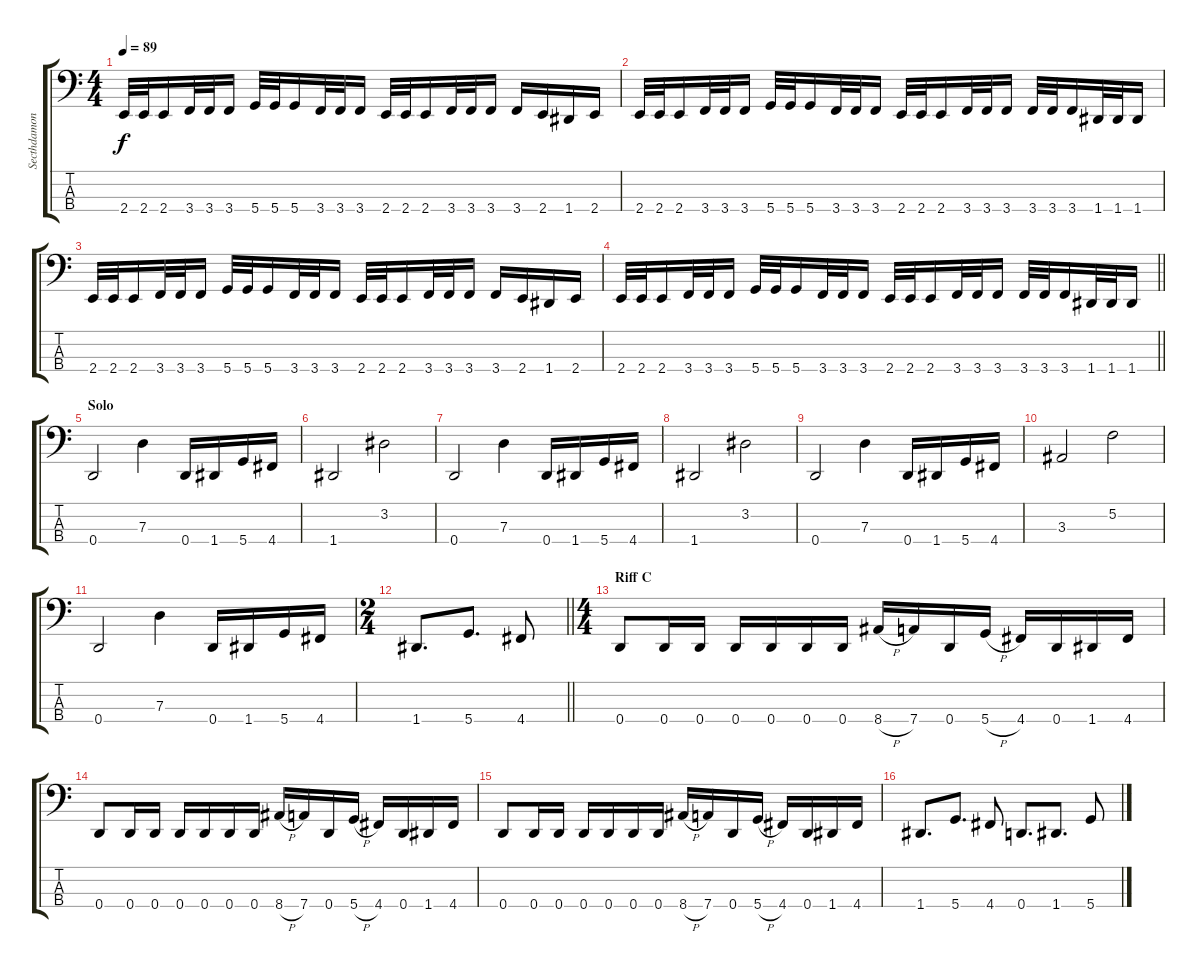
\track ("Secthdamon" "Secthdamon") {instrument electricbassfinger}
\staff {score tabs}
\tuning (F2 C2 G1 D1) {hide}
\ts (4 4)
\tempo 89
\clef f4
\ks c
2.4.32{dy f} 2.4.32 2.4.16 3.4.32 3.4.32 3.4.16 5.4.32 5.4.32 5.4.16 3.4.32 3.4.32 3.4.16 2.4.32 2.4.32 2.4.16 3.4.32 3.4.32 3.4.16 3.4.16 2.4.16 1.4.16 2.4.16 |
2.4.32 2.4.32 2.4.16 3.4.32 3.4.32 3.4.16 5.4.32 5.4.32 5.4.16 3.4.32 3.4.32 3.4.16 2.4.32 2.4.32 2.4.16 3.4.32 3.4.32 3.4.16 3.4.32 3.4.32 3.4.16 1.4.32 1.4.32 1.4.16 |
2.4.32 2.4.32 2.4.16 3.4.32 3.4.32 3.4.16 5.4.32 5.4.32 5.4.16 3.4.32 3.4.32 3.4.16 2.4.32 2.4.32 2.4.16 3.4.32 3.4.32 3.4.16 3.4.16 2.4.16 1.4.16 2.4.16 |
\barLineRight lightlight
2.4.32 2.4.32 2.4.16 3.4.32 3.4.32 3.4.16 5.4.32 5.4.32 5.4.16 3.4.32 3.4.32 3.4.16 2.4.32 2.4.32 2.4.16 3.4.32 3.4.32 3.4.16 3.4.32 3.4.32 3.4.16 1.4.32 1.4.32 1.4.16 |
\section ("" "Solo")
0.4.2 7.3.4 0.4.16 1.4.16 5.4.16 4.4.16 |
1.4.2 3.2.2 |
0.4.2 7.3.4 0.4.16 1.4.16 5.4.16 4.4.16 |
1.4.2 3.2.2 |
0.4.2 7.3.4 0.4.16 1.4.16 5.4.16 4.4.16 |
3.3.2 5.2.2 |
0.4.2 7.3.4 0.4.16 1.4.16 5.4.16 4.4.16 |
\ts (2 4)
\barLineRight lightlight
1.4.8{d} 5.4.8{d} 4.4.8 |
\ts (4 4)
\section ("" "Riff C")
0.4.8 0.4.16 0.4.16 0.4.16 0.4.16 0.4.16 0.4.16 8.4{h}.16 7.4.16 0.4.16 5.4{h}.16 4.4.16 0.4.16 1.4.16 4.4.16 |
0.4.8 0.4.16 0.4.16 0.4.16 0.4.16 0.4.16 0.4.16 8.4{h}.16 7.4.16 0.4.16 5.4{h}.16 4.4.16 0.4.16 1.4.16 4.4.16 |
0.4.8 0.4.16 0.4.16 0.4.16 0.4.16 0.4.16 0.4.16 8.4{h}.16 7.4.16 0.4.16 5.4{h}.16 4.4.16 0.4.16 1.4.16 4.4.16 |
1.4.8{d} 5.4.8{d} 4.4.8 0.4.8{d} 1.4.8{d} 5.4.8
